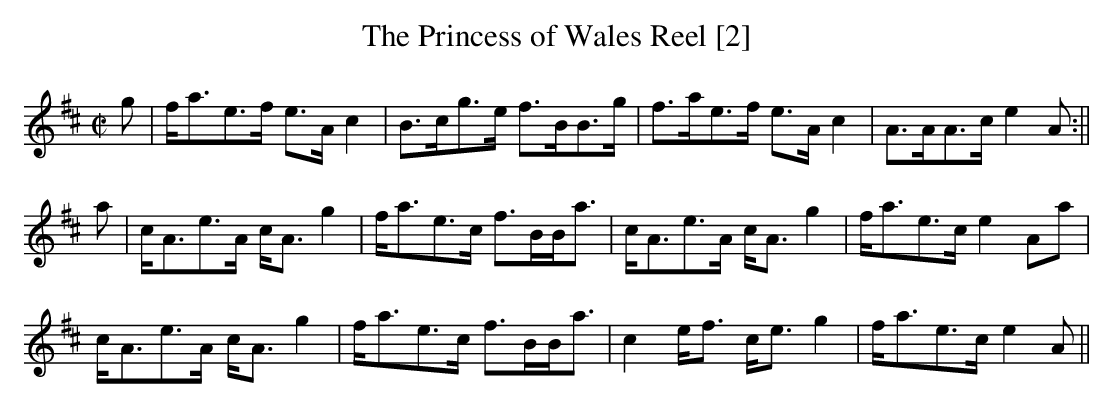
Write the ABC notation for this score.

X:1
T:Princess of Wales Reel [2], The
M:C|
L:1/8
K:Amix
g|f<ae>f e>A c2|B>cg>e f>BB>g|f>ae>f e>A c2|A>AA>c e2A:||
a|c<Ae>A c<A g2|f<ae>c f>BB<a|c<Ae>A c<A g2|f<ae>c e2 Aa|
c<Ae>A c<A g2|f<ae>c f>BB<a|c2 e<f c<e g2|f<ae>c e2A||
